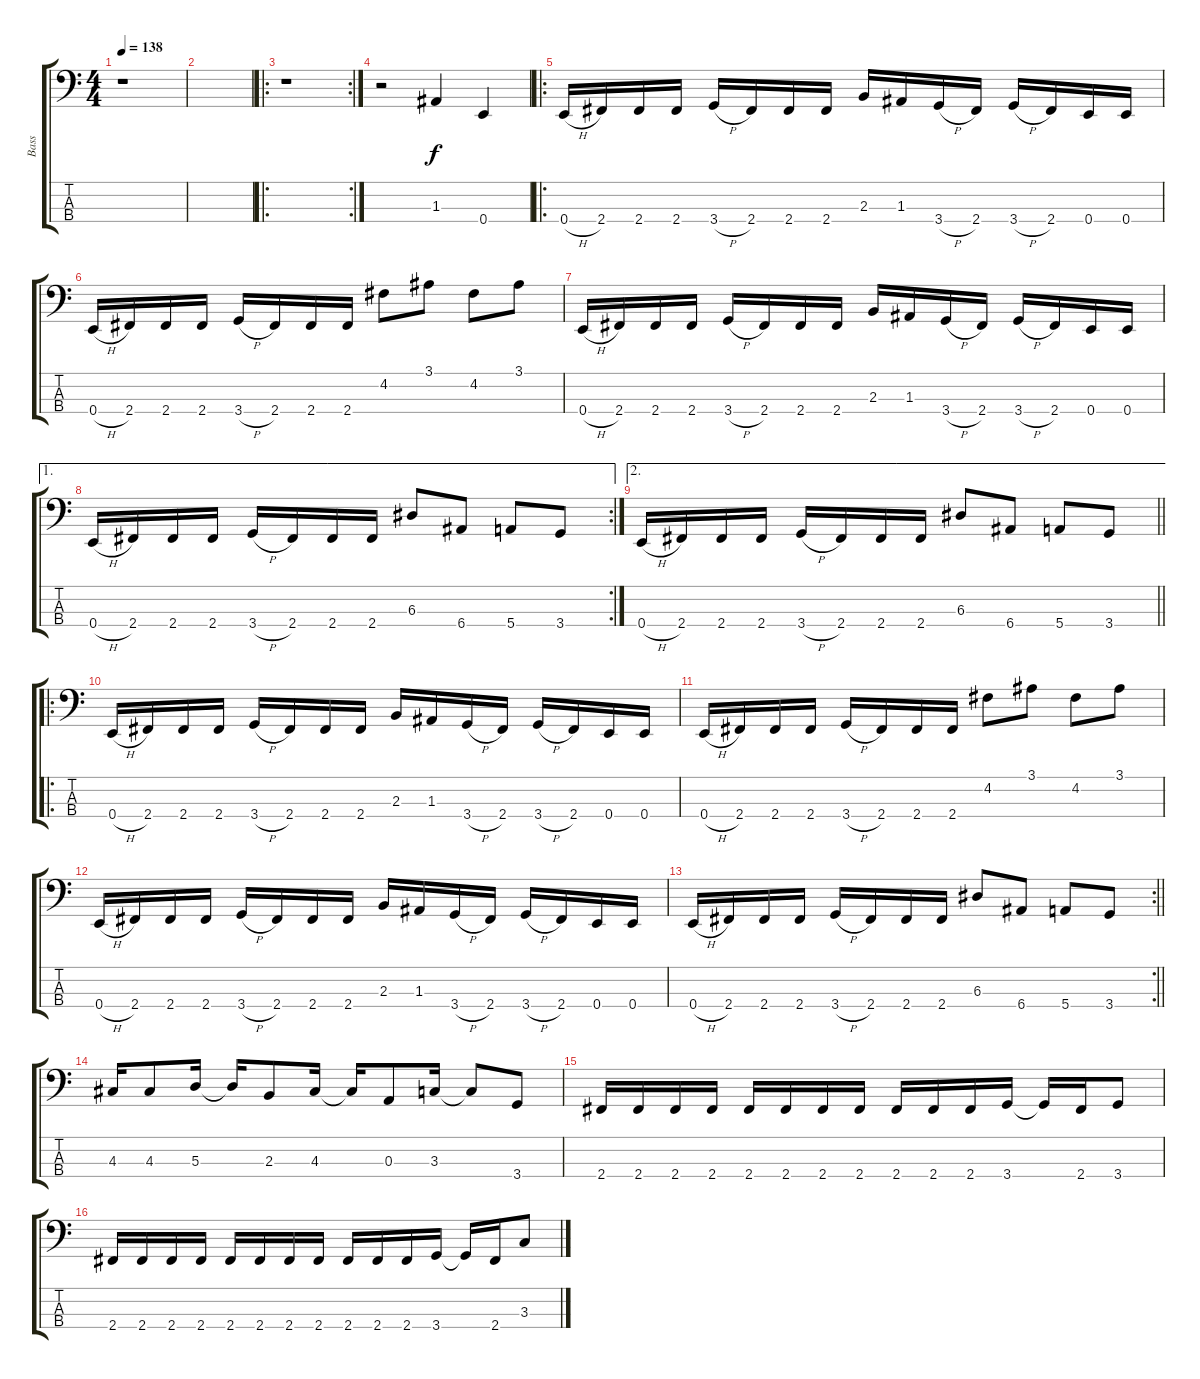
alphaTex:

\track ("Bass" "Bass") {instrument electricbassfinger}
\staff {score tabs}
\tuning (G2 D2 A1 E1) {hide}
\ts (4 4)
\tempo 138
\clef f4
\ks c
r.1{dy f instrument electricbassfinger} |
|
\ro
\rc 2
r.1 |
r.2 1.3.4 0.4.4 |
\ro
0.4{h}.16 2.4.16 2.4.16 2.4.16 3.4{h}.16 2.4.16 2.4.16 2.4.16 2.3.16 1.3.16 3.4{h}.16 2.4.16 3.4{h}.16 2.4.16 0.4.16 0.4.16 |
0.4{h}.16 2.4.16 2.4.16 2.4.16 3.4{h}.16 2.4.16 2.4.16 2.4.16 4.2.8 3.1.8 4.2.8 3.1.8 |
0.4{h}.16 2.4.16 2.4.16 2.4.16 3.4{h}.16 2.4.16 2.4.16 2.4.16 2.3.16 1.3.16 3.4{h}.16 2.4.16 3.4{h}.16 2.4.16 0.4.16 0.4.16 |
\ae 1
\rc 2
0.4{h}.16 2.4.16 2.4.16 2.4.16 3.4{h}.16 2.4.16 2.4.16 2.4.16 6.3.8 6.4.8 5.4.8 3.4.8 |
\ae 2
\barLineRight lightlight
0.4{h}.16 2.4.16 2.4.16 2.4.16 3.4{h}.16 2.4.16 2.4.16 2.4.16 6.3.8 6.4.8 5.4.8 3.4.8 |
\ro
0.4{h}.16 2.4.16 2.4.16 2.4.16 3.4{h}.16 2.4.16 2.4.16 2.4.16 2.3.16 1.3.16 3.4{h}.16 2.4.16 3.4{h}.16 2.4.16 0.4.16 0.4.16 |
0.4{h}.16 2.4.16 2.4.16 2.4.16 3.4{h}.16 2.4.16 2.4.16 2.4.16 4.2.8 3.1.8 4.2.8 3.1.8 |
0.4{h}.16 2.4.16 2.4.16 2.4.16 3.4{h}.16 2.4.16 2.4.16 2.4.16 2.3.16 1.3.16 3.4{h}.16 2.4.16 3.4{h}.16 2.4.16 0.4.16 0.4.16 |
\rc 2
\barLineRight lightlight
0.4{h}.16 2.4.16 2.4.16 2.4.16 3.4{h}.16 2.4.16 2.4.16 2.4.16 6.3.8 6.4.8 5.4.8 3.4.8 |
4.3.16 4.3.8 5.3.16 5.3{t}.16 2.3.8 4.3.16 4.3{t}.16 0.3.8 3.3.16 3.3{t}.8 3.4.8 |
2.4.16 2.4.16 2.4.16 2.4.16 2.4.16 2.4.16 2.4.16 2.4.16 2.4.16 2.4.16 2.4.16 3.4.16 3.4{t}.16 2.4.16 3.4.8 |
2.4.16 2.4.16 2.4.16 2.4.16 2.4.16 2.4.16 2.4.16 2.4.16 2.4.16 2.4.16 2.4.16 3.4.16 3.4{t}.16 2.4.16 3.3.8
